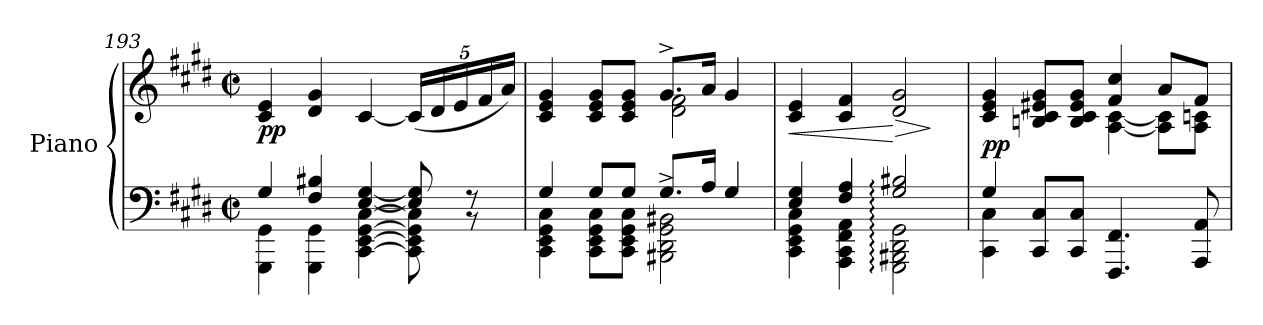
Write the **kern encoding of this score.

**kern	**kern	**dynam
*part1	*part1	*part1
*staff2	*staff1	*staff1/2
*I"Piano	*	*
*I'Pno.	*	*
*clefF4	*clefG2	*
*k[f#c#g#d#]	*k[f#c#g#d#]	*
*M2/2	*M2/2	*
*met(c|)	*met(c|)	*
=193	=193	=193
*^	*	*
!	!	!	!LO:DY:b
4GGG#\ 4GG#\	4G#/	4c#/ 4e/	pp
4GGG#\ 4GG#\	4F#/ 4B#X/	4d#/ 4g#/	.
[4CC#\ [4EE\ [4GG#\ [4C#\	[4E/ [4G#/	[4c#/	.
*	*	*Xbrackettup	*
8CC#\] 8EE\] 8GG#\] 8C#\]	8E/] 8G#/]	(20c#/LL]	.
.	.	20d#/	.
.	.	20e/	.
8r	8r	.	.
.	.	20f#/	.
.	.	20a/JJ)	.
=194	=194	=194	=194
*	*	*^	*
4CC#\ 4EE\ 4GG#\ 4C#\	4G#/	4c#/ 4e/ 4g#/	2ryy	.
8CC#\ 8EE\ 8GG#\ 8C#\L	8G#/L	8c#/ 8e/ 8g#/L	.	.
8CC#\ 8EE\ 8GG#\ 8C#\J	8G#/J	8c#/ 8e/ 8g#/J	.	.
2BBB#X\^ 2DD#\^ 2GG#\^ 2BB#X\^	8.G#/L	8.g#^/L	2d#\ 2f#\	.
.	16A/Jk	16a/Jk	.	.
.	4G#/	4g#/	.	.
*	*	*v	*v	*
!!LO:LB:g=z
=195	=195	=195	=195
!	!	!	!LO:HP:b
4CC#\ 4EE\ 4GG#\ 4C#\	4E/ 4G#/	4c#/ 4e/	<
4AAA\ 4CC#\ 4FF#\ 4AA\	4F#/ 4A/	4c#/ 4f#/	.
!	!	!	!LO:HP:n=1:b
2GGG#\: 2BBB#X\: 2DD#\: 2GG#\:	2G#/: 2B#X/: 2d#/yy: 2g#/yy:	2d#/ 2g#/	[ >
*v	*v	*	*
.	.	]
=196	=196	=196
*^	*^	*
!	!	!	!	!LO:DY:b
4CC#\ 4C#\	4G#/	4c#/ 4e/ 4g#/	2ryy	pp
8CC#/ 8C#/L	2.ryy	8Bn/ 8c#/ 8e#X/ 8g#/L	.	.
8CC#/ 8C#/J	.	8B/ 8c#/ 8e#/ 8g#/J	.	.
4.FFF#/ 4.FF#/	.	4f#/ 4cc#/	[4A\ [4c#\	.
.	.	8a/L	8A\] 8c#\]L	.
8AAA/ 8AA/	.	8f#/J	8A\ 8cn\J	.
*v	*v	*	*	*
*	*v	*v	*
=	=	=
*-	*-	*-
